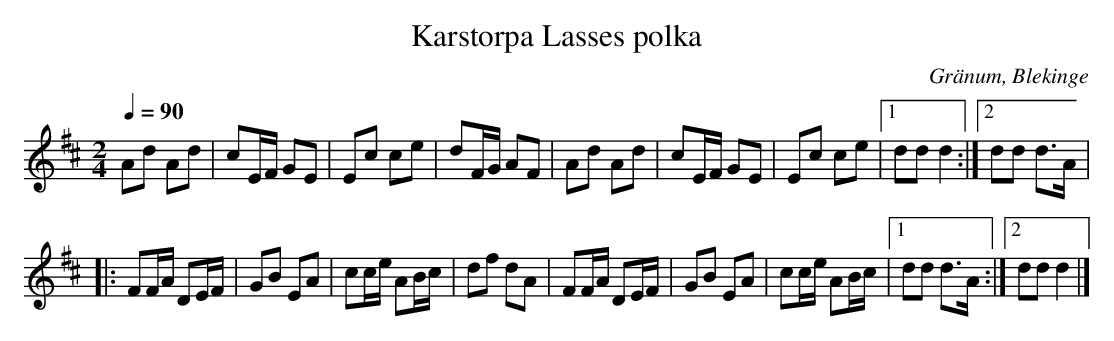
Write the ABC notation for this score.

X:1
T:Karstorpa Lasses polka
O:Gränum, Blekinge
M:2/4
L:1/8
K:D
Q:1/4=90
Ad Ad | cE/F/ GE | Ec ce | dF/G/ AF | Ad Ad | cE/F/ GE | Ec ce |[1 dd d2 :|[2 dd  d>A |
|: FF/A/ DE/F/ | GB EA | cc/e/ AB/c/ | df dA | FF/A/ DE/F/ | GB EA | cc/e/ AB/c/ |[1 dd d>A :|[2 dd d2 |]
